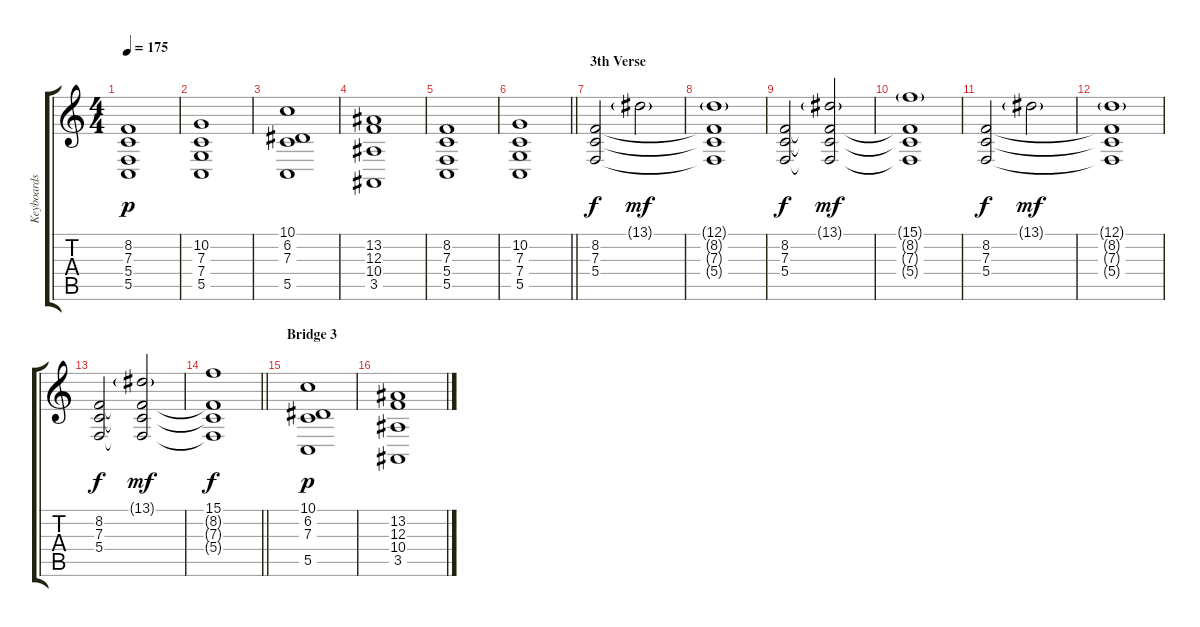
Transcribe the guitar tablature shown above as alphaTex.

\track ("Keyboards 1" "Keyboards ") {instrument stringensemble1}
\staff {score tabs}
\tuning (D4 A3 F3 C3 G2 D2) {hide}
\ts (4 4)
\tempo 175
\clef g2
\ks c
(8.2 7.3 5.4 5.5).1{dy p} |
(10.2 7.3 7.4 5.5).1 |
(10.1 6.2 7.3 5.5).1 |
(13.2 12.3 10.4 3.5).1 |
(8.2 7.3 5.4 5.5).1 |
\barLineRight lightlight
(10.2 7.3 7.4 5.5).1 |
\section ("" "3th Verse")
(8.2 7.3 5.4).2{dy f volume 11 instrument stringensemble1} 13.1{g}.2{dy mf} |
(12.1{g} 8.2{t} 7.3{t} 5.4{t}).1 |
(8.2 7.3 5.4).2{dy f} (13.1{g} 8.2{t} 7.3{t} 5.4{t}).2{dy mf} |
(15.1{g} 8.2{t} 7.3{t} 5.4{t}).1 |
(8.2 7.3 5.4).2{dy f} 13.1{g}.2{dy mf} |
(12.1{g} 8.2{t} 7.3{t} 5.4{t}).1 |
(8.2 7.3 5.4).2{dy f} (13.1{g} 8.2{t} 7.3{t} 5.4{t}).2{dy mf} |
\barLineRight lightlight
(15.1 8.2{t} 7.3{t} 5.4{t}).1{dy f} |
\section ("" "Bridge 3")
(10.1 6.2 7.3 5.5).1{dy p volume 10} |
(13.2 12.3 10.4 3.5).1
